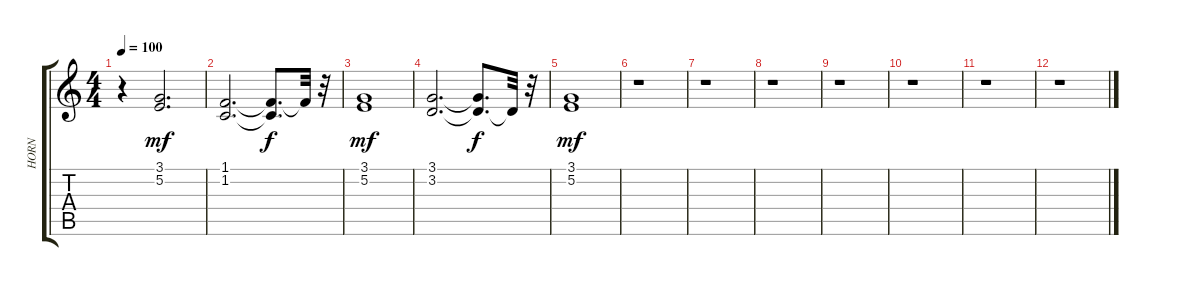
\track ("HORN" "HORN") {instrument trombone}
\staff {score tabs}
\tuning (E4 B3 G3 D3 A2 E2) {hide}
\ts (4 4)
\tempo 100
\clef g2
\ks c
r.4{dy mf} (3.1 5.2).2{d} |
(1.1 1.2).2{d} (1.1{t} 1.2{t}).8{d dy f} 1.1{t}.32 r.32 |
(3.1 5.2).1{dy mf} |
(3.1 3.2).2{d} (3.1{t} 3.2{t}).8{d dy f} 3.2{t}.32 r.32 |
(3.1 5.2).1{dy mf} |
r.1 |
r.1 |
r.1 |
r.1 |
r.1 |
r.1 |
r.1
